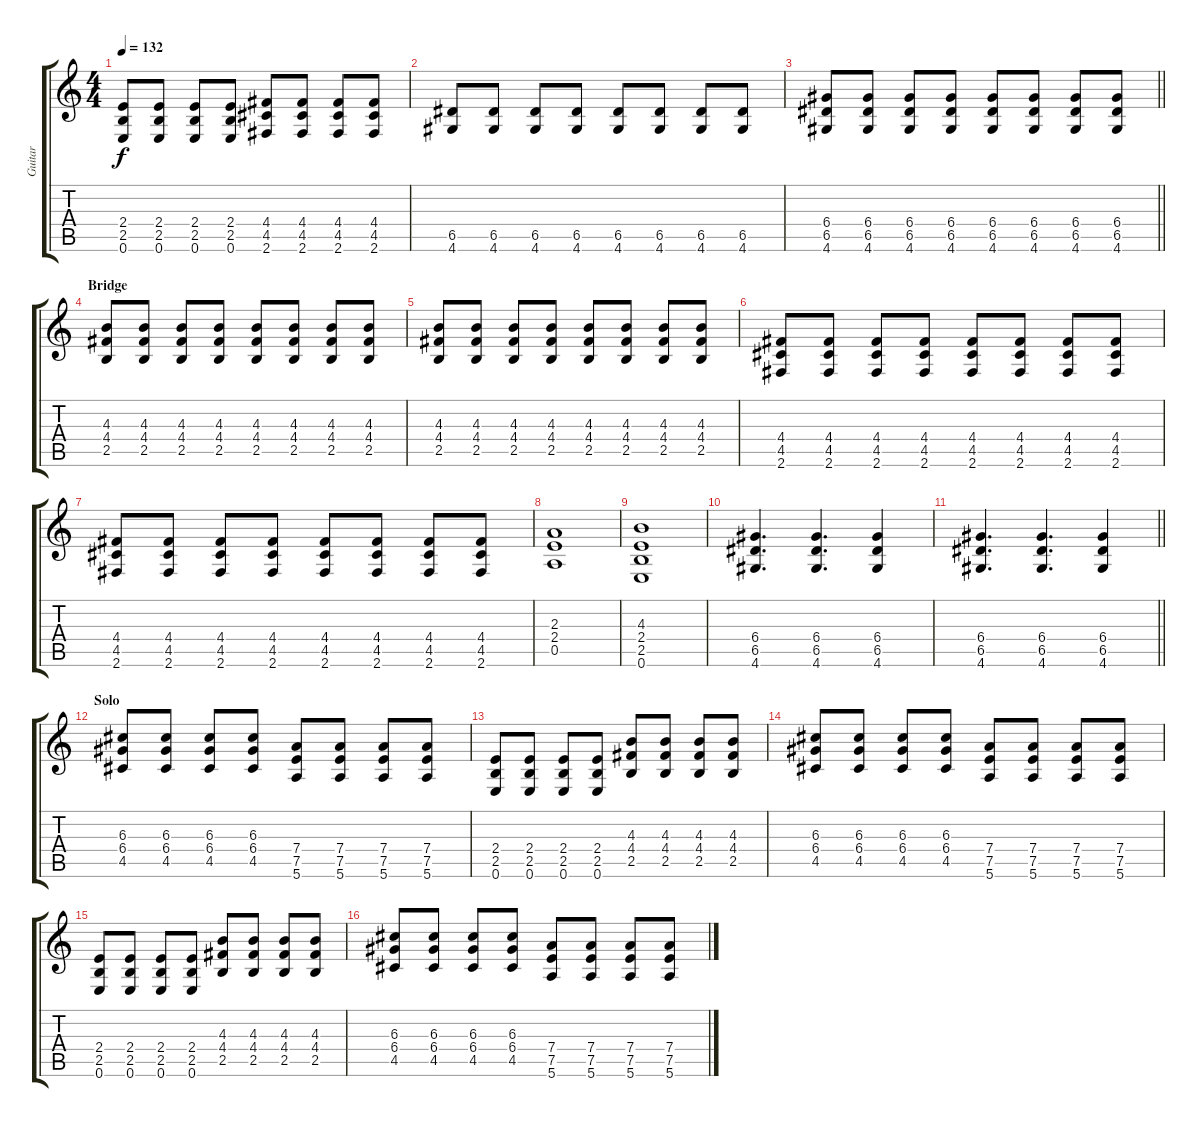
\track ("Guitar" "Guitar") {instrument distortionguitar}
\staff {score tabs}
\tuning (E4 B3 G3 D3 A2 E2) {hide}
\ts (4 4)
\tempo 132
\clef g2
\ks c
(2.4 2.5 0.6).8{dy f} (2.4 2.5 0.6).8 (2.4 2.5 0.6).8 (2.4 2.5 0.6).8 (4.4 4.5 2.6).8 (4.4 4.5 2.6).8 (4.4 4.5 2.6).8 (4.4 4.5 2.6).8 |
(6.5 4.6).8 (6.5 4.6).8 (6.5 4.6).8 (6.5 4.6).8 (6.5 4.6).8 (6.5 4.6).8 (6.5 4.6).8 (6.5 4.6).8 |
\barLineRight lightlight
(6.4 6.5 4.6).8 (6.4 6.5 4.6).8 (6.4 6.5 4.6).8 (6.4 6.5 4.6).8 (6.4 6.5 4.6).8 (6.4 6.5 4.6).8 (6.4 6.5 4.6).8 (6.4 6.5 4.6).8 |
\section ("" "Bridge")
(4.3 4.4 2.5).8 (4.3 4.4 2.5).8 (4.3 4.4 2.5).8 (4.3 4.4 2.5).8 (4.3 4.4 2.5).8 (4.3 4.4 2.5).8 (4.3 4.4 2.5).8 (4.3 4.4 2.5).8 |
(4.3 4.4 2.5).8 (4.3 4.4 2.5).8 (4.3 4.4 2.5).8 (4.3 4.4 2.5).8 (4.3 4.4 2.5).8 (4.3 4.4 2.5).8 (4.3 4.4 2.5).8 (4.3 4.4 2.5).8 |
(4.4 4.5 2.6).8 (4.4 4.5 2.6).8 (4.4 4.5 2.6).8 (4.4 4.5 2.6).8 (4.4 4.5 2.6).8 (4.4 4.5 2.6).8 (4.4 4.5 2.6).8 (4.4 4.5 2.6).8 |
(4.4 4.5 2.6).8 (4.4 4.5 2.6).8 (4.4 4.5 2.6).8 (4.4 4.5 2.6).8 (4.4 4.5 2.6).8 (4.4 4.5 2.6).8 (4.4 4.5 2.6).8 (4.4 4.5 2.6).8 |
(2.3 2.4 0.5).1 |
(4.3 2.4 2.5 0.6).1 |
(6.4 6.5 4.6).4{d} (6.4 6.5 4.6).4{d} (6.4 6.5 4.6).4 |
\barLineRight lightlight
(6.4 6.5 4.6).4{d} (6.4 6.5 4.6).4{d} (6.4 6.5 4.6).4 |
\section ("" "Solo")
(6.3 6.4 4.5).8 (6.3 6.4 4.5).8 (6.3 6.4 4.5).8 (6.3 6.4 4.5).8 (7.4 7.5 5.6).8 (7.4 7.5 5.6).8 (7.4 7.5 5.6).8 (7.4 7.5 5.6).8 |
(2.4 2.5 0.6).8 (2.4 2.5 0.6).8 (2.4 2.5 0.6).8 (2.4 2.5 0.6).8 (4.3 4.4 2.5).8 (4.3 4.4 2.5).8 (4.3 4.4 2.5).8 (4.3 4.4 2.5).8 |
(6.3 6.4 4.5).8 (6.3 6.4 4.5).8 (6.3 6.4 4.5).8 (6.3 6.4 4.5).8 (7.4 7.5 5.6).8 (7.4 7.5 5.6).8 (7.4 7.5 5.6).8 (7.4 7.5 5.6).8 |
(2.4 2.5 0.6).8 (2.4 2.5 0.6).8 (2.4 2.5 0.6).8 (2.4 2.5 0.6).8 (4.3 4.4 2.5).8 (4.3 4.4 2.5).8 (4.3 4.4 2.5).8 (4.3 4.4 2.5).8 |
(6.3 6.4 4.5).8 (6.3 6.4 4.5).8 (6.3 6.4 4.5).8 (6.3 6.4 4.5).8 (7.4 7.5 5.6).8 (7.4 7.5 5.6).8 (7.4 7.5 5.6).8 (7.4 7.5 5.6).8
